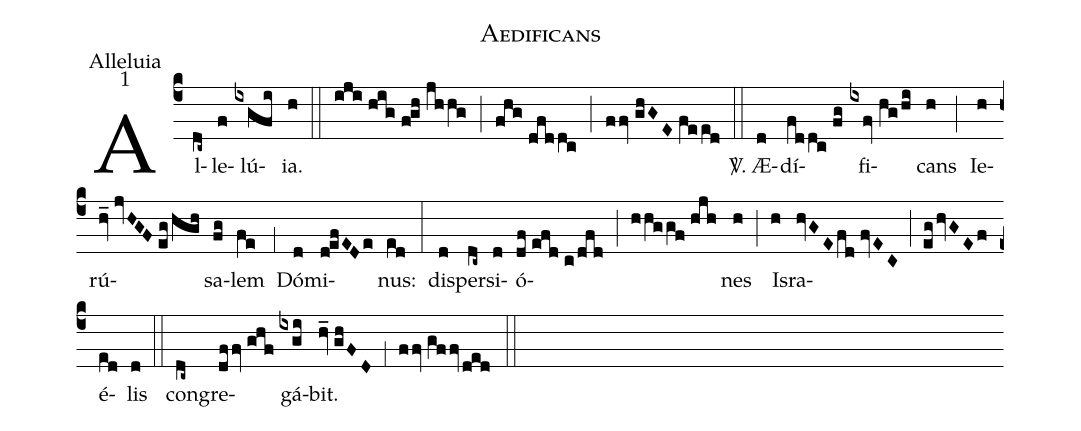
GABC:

name:Aedificans;
office-part:Alleluia;
mode:1;
%%
(c4) Al(dc~)le(f)lú(ixgfi)ia.(h) (::)
(iji//hig//f!gh//jhhg) (;) (fhg//dfddc) (;) (ffv//ghGE//feed) (::)

<sp>V/</sp>. Æ(d)dí(fddc//fg)fi(ixfv//hg/hi)cans(h) (;) Ie(h)rú(hv_//jvHGF//eg/hgh)sa(fg)lem(fe) (,1) Dó(d)mi(d!efEDe)nus:(ed) (:)
di(d)sper(dc~)si(d)ó(df//efd//c/dfd)(;)(hhggf//hjh)nes(h) (;) Is(h)ra(hvGE/fd//fvEC;eg/hvGEf)é(ed)lis(d) (::)
con(dc~)gre(dffv//ghf)gá(ixgi)bit.(hv_//ghFD) (,1) (ffv//gffv/ded) (::)
